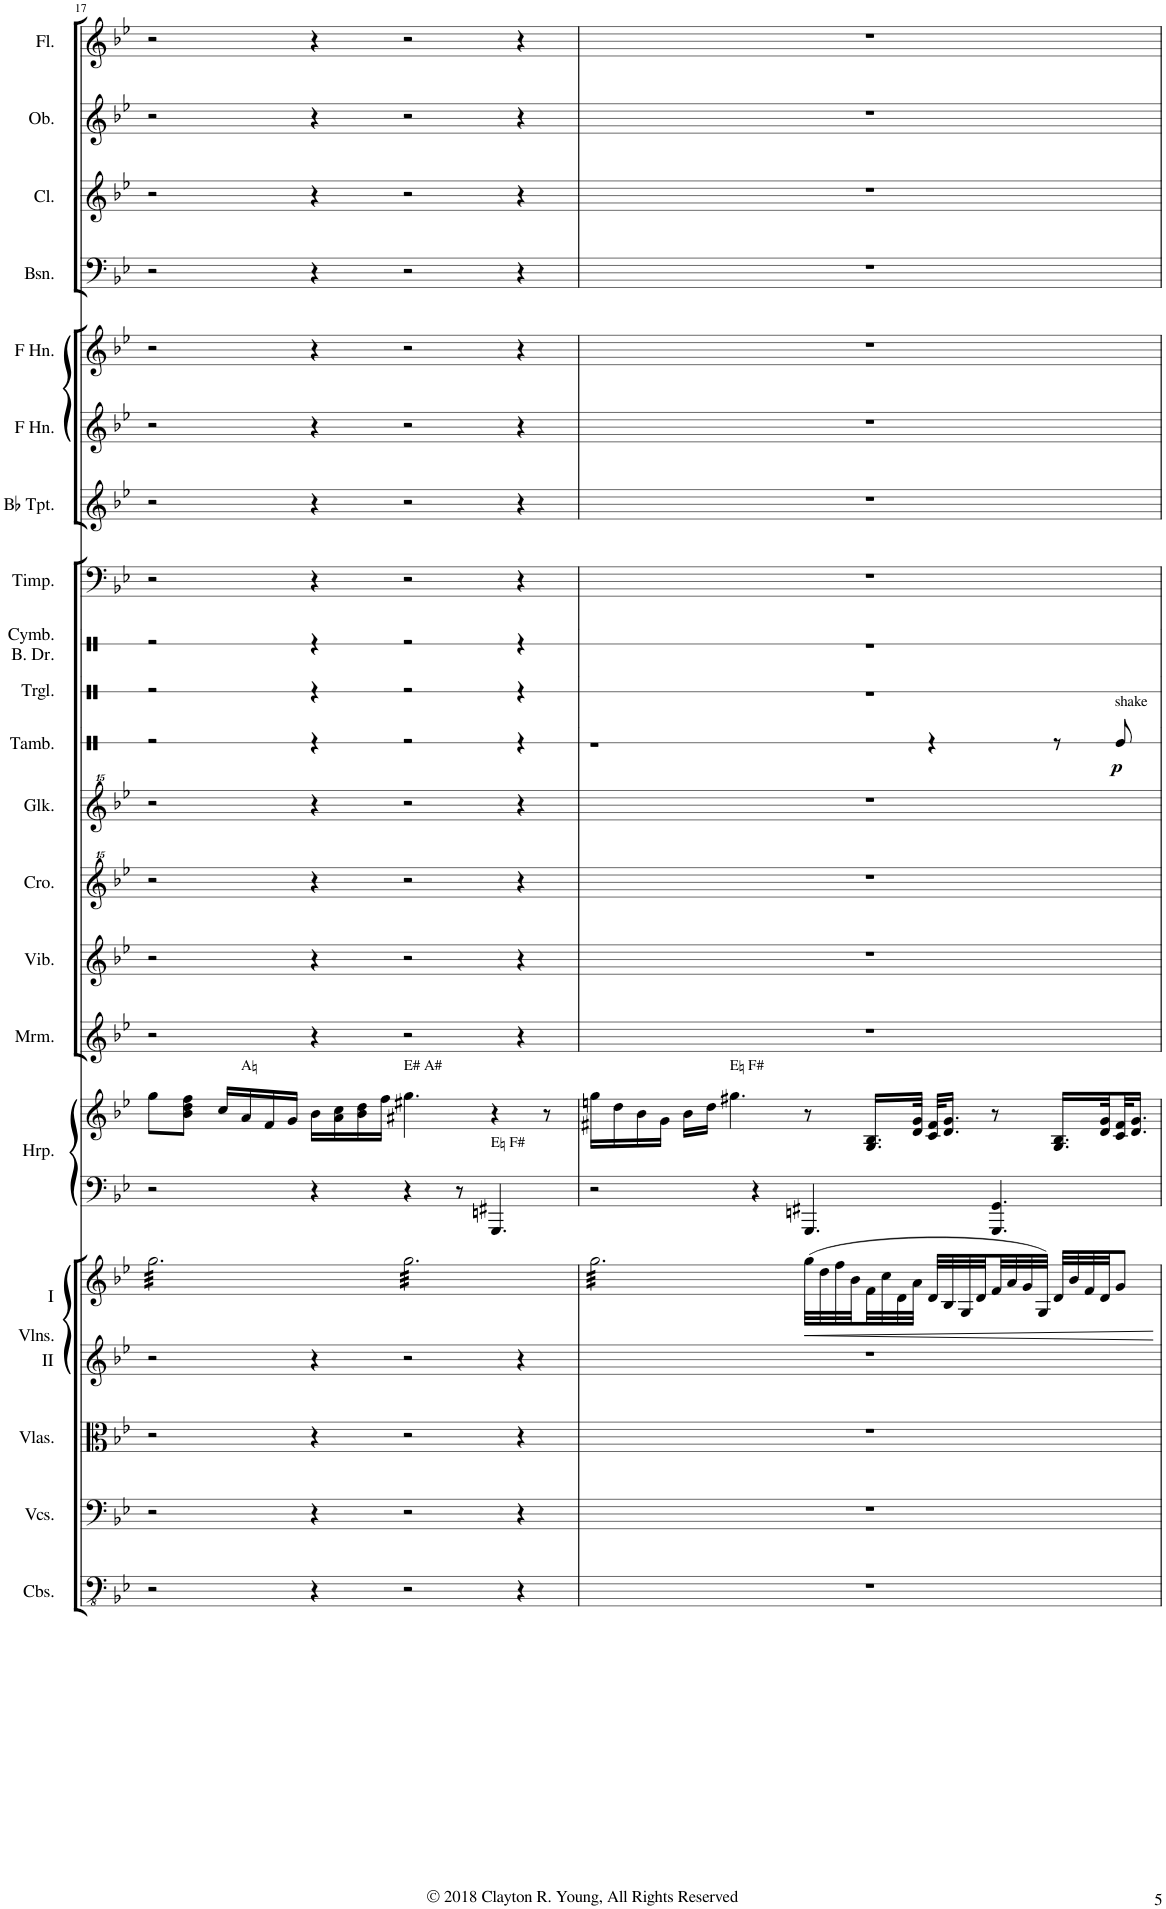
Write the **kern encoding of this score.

**kern	**kern	**kern	**kern	**kern	**dynam	**kern	**kern	**kern	**kern	**kern	**kern	**kern	**dynam	**kern	**kern	**kern	**kern	**kern	**kern	**kern	**kern	**kern	**kern
*part21	*part20	*part19	*part18	*part17	*part17	*part16	*part16	*part15	*part14	*part13	*part12	*part11	*part11	*part10	*part9	*part8	*part7	*part6	*part5	*part4	*part3	*part2	*part1
*staff22	*staff21	*staff20	*staff19	*staff18	*staff18	*staff17	*staff16	*staff15	*staff14	*staff13	*staff12	*staff11	*staff11	*staff10	*staff9	*staff8	*staff7	*staff6	*staff5	*staff4	*staff3	*staff2	*staff1
*I"Contrabasses	*I"Violoncellos	*I"Violas	*I"II	*I"I  Violins	*	*I"Harp	*	*I"Marimba	*I"Vibraphone	*I"Crotales	*I"Glockenspiel	*I"Tambourine	*	*I"Triangle	*I"Cymbals &amp; Bass Drum	*I"Timpani	*I"Bb Trumpet	*I"Horn in F	*I"Horn in F	*I"Bassoon	*I"Clarinet	*I"Oboe	*I"Flute
*I'Cbs.	*I'Vcs.	*I'Vlas.	*I'II	*I'I  Vlns.	*	*I'Hrp.	*	*I'Mrm.	*I'Vib.	*I'Cro.	*I'Glk.	*I'Tamb.	*	*I'Trgl.	*I'Cymb. B. Dr.	*I'Timp.	*I'Bb Tpt.	*	*	*I'Bsn.	*I'Cl.	*I'Ob.	*I'Fl.
!!LO:PB:g=z
*clefFv4	*clefF4	*clefC3	*clefG2	*clefG2	*	*clefF4	*clefG2	*clefG2	*clefG2	*clefG^^2	*clefG^^2	*clefX	*	*clefX	*clefX	*clefF4	*clefG2	*clefG2	*clefG2	*clefF4	*clefG2	*clefG2	*clefG2
*	*	*	*	*ITrd1c2	*	*ITrd5c9	*ITrd5c9	*	*	*	*	*	*	*	*	*	*ITrd7c12	*ITrd4c7	*	*	*	*	*
*k[b-e-]	*k[b-e-]	*k[b-e-]	*k[b-e-]	*k[b-e-]	*	*k[b-e-]	*k[b-e-]	*k[b-e-]	*k[b-e-]	*k[b-e-]	*k[b-e-]	*k[]	*	*k[]	*k[]	*k[b-e-]	*k[b-e-]	*k[b-e-]	*k[b-e-]	*k[b-e-]	*k[b-e-]	*k[b-e-]	*k[b-e-]
*M6/4	*M6/4	*M6/4	*M6/4	*M6/4	*	*M6/4	*M6/4	*M6/4	*M6/4	*M6/4	*M6/4	*M6/4	*	*M6/4	*M6/4	*M6/4	*M6/4	*M6/4	*M6/4	*M6/4	*M6/4	*M6/4	*M6/4
=17	=17	=17	=17	=17	=17	=17	=17	=17	=17	=17	=17	=17	=17	=17	=17	=17	=17	=17	=17	=17	=17	=17	=17
*	*	*	*	*tremolo	*	*	*	*	*	*	*	*	*	*	*	*	*	*	*	*	*	*	*
2r	2r	2r	2r	32gg\LLL	.	2r	8gg\L	2r	2r	2r	2r	2r	.	2r	2r	2r	2r	2r	2r	2r	2r	2r	2r
.	.	.	.	32gg\	.	.	.	.	.	.	.	.	.	.	.	.	.	.	.	.	.	.	.
.	.	.	.	32gg\	.	.	.	.	.	.	.	.	.	.	.	.	.	.	.	.	.	.	.
.	.	.	.	32gg\	.	.	.	.	.	.	.	.	.	.	.	.	.	.	.	.	.	.	.
.	.	.	.	32gg\	.	.	8b-\ 8dd\ 8ff\J	.	.	.	.	.	.	.	.	.	.	.	.	.	.	.	.
.	.	.	.	32gg\	.	.	.	.	.	.	.	.	.	.	.	.	.	.	.	.	.	.	.
.	.	.	.	32gg\	.	.	.	.	.	.	.	.	.	.	.	.	.	.	.	.	.	.	.
.	.	.	.	32gg\	.	.	.	.	.	.	.	.	.	.	.	.	.	.	.	.	.	.	.
.	.	.	.	32gg\	.	.	16cc/LL	.	.	.	.	.	.	.	.	.	.	.	.	.	.	.	.
.	.	.	.	32gg\	.	.	.	.	.	.	.	.	.	.	.	.	.	.	.	.	.	.	.
!	!	!	!	!	!	!	!LO:TX:a:t=A♮	!	!	!	!	!	!	!	!	!	!	!	!	!	!	!	!
.	.	.	.	32gg\	.	.	16a/	.	.	.	.	.	.	.	.	.	.	.	.	.	.	.	.
.	.	.	.	32gg\	.	.	.	.	.	.	.	.	.	.	.	.	.	.	.	.	.	.	.
.	.	.	.	32gg\	.	.	16f/	.	.	.	.	.	.	.	.	.	.	.	.	.	.	.	.
.	.	.	.	32gg\	.	.	.	.	.	.	.	.	.	.	.	.	.	.	.	.	.	.	.
.	.	.	.	32gg\	.	.	16g/JJ	.	.	.	.	.	.	.	.	.	.	.	.	.	.	.	.
.	.	.	.	32gg\	.	.	.	.	.	.	.	.	.	.	.	.	.	.	.	.	.	.	.
4r	4r	4r	4r	32gg\	.	4r	16b-\LL	4r	4r	4r	4r	4r	.	4r	4r	4r	4r	4r	4r	4r	4r	4r	4r
.	.	.	.	32gg\	.	.	.	.	.	.	.	.	.	.	.	.	.	.	.	.	.	.	.
.	.	.	.	32gg\	.	.	16a\ 16cc\	.	.	.	.	.	.	.	.	.	.	.	.	.	.	.	.
.	.	.	.	32gg\	.	.	.	.	.	.	.	.	.	.	.	.	.	.	.	.	.	.	.
.	.	.	.	32gg\	.	.	16b-\ 16dd\	.	.	.	.	.	.	.	.	.	.	.	.	.	.	.	.
.	.	.	.	32gg\	.	.	.	.	.	.	.	.	.	.	.	.	.	.	.	.	.	.	.
.	.	.	.	32gg\	.	.	16ff\JJ	.	.	.	.	.	.	.	.	.	.	.	.	.	.	.	.
.	.	.	.	32gg\JJJ	.	.	.	.	.	.	.	.	.	.	.	.	.	.	.	.	.	.	.
!	!	!	!	!	!	!	!LO:TX:a:t=E# A#	!	!	!	!	!	!	!	!	!	!	!	!	!	!	!	!
2r	2r	2r	2r	32gg\LLL	.	4r	4.a#X\ 4.ee#X\ 4.gg\	2r	2r	2r	2r	2r	.	2r	2r	2r	2r	2r	2r	2r	2r	2r	2r
.	.	.	.	32gg\	.	.	.	.	.	.	.	.	.	.	.	.	.	.	.	.	.	.	.
.	.	.	.	32gg\	.	.	.	.	.	.	.	.	.	.	.	.	.	.	.	.	.	.	.
.	.	.	.	32gg\	.	.	.	.	.	.	.	.	.	.	.	.	.	.	.	.	.	.	.
.	.	.	.	32gg\	.	.	.	.	.	.	.	.	.	.	.	.	.	.	.	.	.	.	.
.	.	.	.	32gg\	.	.	.	.	.	.	.	.	.	.	.	.	.	.	.	.	.	.	.
.	.	.	.	32gg\	.	.	.	.	.	.	.	.	.	.	.	.	.	.	.	.	.	.	.
.	.	.	.	32gg\	.	.	.	.	.	.	.	.	.	.	.	.	.	.	.	.	.	.	.
.	.	.	.	32gg\	.	8r	.	.	.	.	.	.	.	.	.	.	.	.	.	.	.	.	.
.	.	.	.	32gg\	.	.	.	.	.	.	.	.	.	.	.	.	.	.	.	.	.	.	.
.	.	.	.	32gg\	.	.	.	.	.	.	.	.	.	.	.	.	.	.	.	.	.	.	.
.	.	.	.	32gg\	.	.	.	.	.	.	.	.	.	.	.	.	.	.	.	.	.	.	.
!	!	!	!	!	!	!LO:TX:a:t=E♮ F#	!	!	!	!	!	!	!	!	!	!	!	!	!	!	!	!	!
.	.	.	.	32gg\	.	4.GGG/ 4.EEn/ 4.FF#X/	4r	.	.	.	.	.	.	.	.	.	.	.	.	.	.	.	.
.	.	.	.	32gg\	.	.	.	.	.	.	.	.	.	.	.	.	.	.	.	.	.	.	.
.	.	.	.	32gg\	.	.	.	.	.	.	.	.	.	.	.	.	.	.	.	.	.	.	.
.	.	.	.	32gg\	.	.	.	.	.	.	.	.	.	.	.	.	.	.	.	.	.	.	.
4r	4r	4r	4r	32gg\	.	.	.	4r	4r	4r	4r	4r	.	4r	4r	4r	4r	4r	4r	4r	4r	4r	4r
.	.	.	.	32gg\	.	.	.	.	.	.	.	.	.	.	.	.	.	.	.	.	.	.	.
.	.	.	.	32gg\	.	.	.	.	.	.	.	.	.	.	.	.	.	.	.	.	.	.	.
.	.	.	.	32gg\	.	.	.	.	.	.	.	.	.	.	.	.	.	.	.	.	.	.	.
.	.	.	.	32gg\	.	.	8r	.	.	.	.	.	.	.	.	.	.	.	.	.	.	.	.
.	.	.	.	32gg\	.	.	.	.	.	.	.	.	.	.	.	.	.	.	.	.	.	.	.
.	.	.	.	32gg\	.	.	.	.	.	.	.	.	.	.	.	.	.	.	.	.	.	.	.
.	.	.	.	32gg\JJJ	.	.	.	.	.	.	.	.	.	.	.	.	.	.	.	.	.	.	.
=18	=18	=18	=18	=18	=18	=18	=18	=18	=18	=18	=18	=18	=18	=18	=18	=18	=18	=18	=18	=18	=18	=18	=18
1.r	1.r	1.r	1.r	32gg\LLL	.	2r	16f#X\ 16een\ 16gg\LL	1.r	1.r	1.r	1.r	1r	.	1.r	1.r	1.r	1.r	1.r	1.r	1.r	1.r	1.r	1.r
.	.	.	.	32gg\	.	.	.	.	.	.	.	.	.	.	.	.	.	.	.	.	.	.	.
.	.	.	.	32gg\	.	.	16dd\	.	.	.	.	.	.	.	.	.	.	.	.	.	.	.	.
.	.	.	.	32gg\	.	.	.	.	.	.	.	.	.	.	.	.	.	.	.	.	.	.	.
.	.	.	.	32gg\	.	.	16b-\	.	.	.	.	.	.	.	.	.	.	.	.	.	.	.	.
.	.	.	.	32gg\	.	.	.	.	.	.	.	.	.	.	.	.	.	.	.	.	.	.	.
.	.	.	.	32gg\	.	.	16g\JJ	.	.	.	.	.	.	.	.	.	.	.	.	.	.	.	.
.	.	.	.	32gg\	.	.	.	.	.	.	.	.	.	.	.	.	.	.	.	.	.	.	.
.	.	.	.	32gg\	.	.	16b-\LL	.	.	.	.	.	.	.	.	.	.	.	.	.	.	.	.
.	.	.	.	32gg\	.	.	.	.	.	.	.	.	.	.	.	.	.	.	.	.	.	.	.
.	.	.	.	32gg\	.	.	16dd\JJ	.	.	.	.	.	.	.	.	.	.	.	.	.	.	.	.
.	.	.	.	32gg\	.	.	.	.	.	.	.	.	.	.	.	.	.	.	.	.	.	.	.
!	!	!	!	!	!	!	!LO:TX:a:t=E♮ F#	!	!	!	!	!	!	!	!	!	!	!	!	!	!	!	!
.	.	.	.	32gg\	.	.	4.ee\ 4.ff#X\ 4.gg\	.	.	.	.	.	.	.	.	.	.	.	.	.	.	.	.
.	.	.	.	32gg\	.	.	.	.	.	.	.	.	.	.	.	.	.	.	.	.	.	.	.
.	.	.	.	32gg\	.	.	.	.	.	.	.	.	.	.	.	.	.	.	.	.	.	.	.
.	.	.	.	32gg\	.	.	.	.	.	.	.	.	.	.	.	.	.	.	.	.	.	.	.
.	.	.	.	32gg\	.	4r	.	.	.	.	.	.	.	.	.	.	.	.	.	.	.	.	.
.	.	.	.	32gg\	.	.	.	.	.	.	.	.	.	.	.	.	.	.	.	.	.	.	.
.	.	.	.	32gg\	.	.	.	.	.	.	.	.	.	.	.	.	.	.	.	.	.	.	.
.	.	.	.	32gg\	.	.	.	.	.	.	.	.	.	.	.	.	.	.	.	.	.	.	.
.	.	.	.	32gg\	.	.	.	.	.	.	.	.	.	.	.	.	.	.	.	.	.	.	.
.	.	.	.	32gg\	.	.	.	.	.	.	.	.	.	.	.	.	.	.	.	.	.	.	.
.	.	.	.	32gg\	.	.	.	.	.	.	.	.	.	.	.	.	.	.	.	.	.	.	.
.	.	.	.	32gg\JJJ	.	.	.	.	.	.	.	.	.	.	.	.	.	.	.	.	.	.	.
*	*	*	*	*Xtremolo	*	*	*	*	*	*	*	*	*	*	*	*	*	*	*	*	*	*	*
!	!	!	!	!	!LO:HP:b	!	!	!	!	!	!	!	!	!	!	!	!	!	!	!	!	!	!
.	.	.	.	(32gg\LLL	<	4.GGG/ 4.EEn/ 4.FF#X/	8r	.	.	.	.	.	.	.	.	.	.	.	.	.	.	.	.
.	.	.	.	32dd\	.	.	.	.	.	.	.	.	.	.	.	.	.	.	.	.	.	.	.
.	.	.	.	32ff\	.	.	.	.	.	.	.	.	.	.	.	.	.	.	.	.	.	.	.
.	.	.	.	32b-\	.	.	.	.	.	.	.	.	.	.	.	.	.	.	.	.	.	.	.
.	.	.	.	32f\	.	.	16.G/ 16.B-/LL	.	.	.	.	.	.	.	.	.	.	.	.	.	.	.	.
.	.	.	.	32cc\	.	.	.	.	.	.	.	.	.	.	.	.	.	.	.	.	.	.	.
.	.	.	.	32d\	.	.	.	.	.	.	.	.	.	.	.	.	.	.	.	.	.	.	.
.	.	.	.	32a\JJJ	.	.	32d/ 32g/JJk	.	.	.	.	.	.	.	.	.	.	.	.	.	.	.	.
.	.	.	.	32d/LLL	.	.	32c/ 32f#/KLL	.	.	.	.	4r	.	.	.	.	.	.	.	.	.	.	.
.	.	.	.	32B-/	.	.	16.d/ 16.g/JJ	.	.	.	.	.	.	.	.	.	.	.	.	.	.	.	.
.	.	.	.	32G/	.	.	.	.	.	.	.	.	.	.	.	.	.	.	.	.	.	.	.
.	.	.	.	32d/	.	.	.	.	.	.	.	.	.	.	.	.	.	.	.	.	.	.	.
.	.	.	.	32f/	.	4.GGG/ 4.GG/	8r	.	.	.	.	.	.	.	.	.	.	.	.	.	.	.	.
.	.	.	.	32a/	.	.	.	.	.	.	.	.	.	.	.	.	.	.	.	.	.	.	.
.	.	.	.	32g/	.	.	.	.	.	.	.	.	.	.	.	.	.	.	.	.	.	.	.
.	.	.	.	32G/JJJ)	.	.	.	.	.	.	.	.	.	.	.	.	.	.	.	.	.	.	.
.	.	.	.	32d/LLL	.	.	16.G/ 16.B-/LL	.	.	.	.	8r	.	.	.	.	.	.	.	.	.	.	.
.	.	.	.	32b-/	.	.	.	.	.	.	.	.	.	.	.	.	.	.	.	.	.	.	.
.	.	.	.	32f/	.	.	.	.	.	.	.	.	.	.	.	.	.	.	.	.	.	.	.
.	.	.	.	32d/JJ	.	.	32d/ 32g/L	.	.	.	.	.	.	.	.	.	.	.	.	.	.	.	.
!	!	!	!	!	!	!	!	!	!	!	!	!LO:TX:a:t=shake	!	!	!	!	!	!	!	!	!	!	!
!	!	!	!	!	!	!	!	!	!	!	!	!	!LO:DY:b	!	!	!	!	!	!	!	!	!	!
.	.	.	.	8g/J	.	.	32c/ 32f#/J	.	.	.	.	8Re/	p	.	.	.	.	.	.	.	.	.	.
.	.	.	.	.	.	.	16.d/ 16.g/JJ	.	.	.	.	.	.	.	.	.	.	.	.	.	.	.	.
.	.	.	.	.	[	.	.	.	.	.	.	.	.	.	.	.	.	.	.	.	.	.	.
=	=	=	=	=	=	=	=	=	=	=	=	=	=	=	=	=	=	=	=	=	=	=	=
*-	*-	*-	*-	*-	*-	*-	*-	*-	*-	*-	*-	*-	*-	*-	*-	*-	*-	*-	*-	*-	*-	*-	*-
